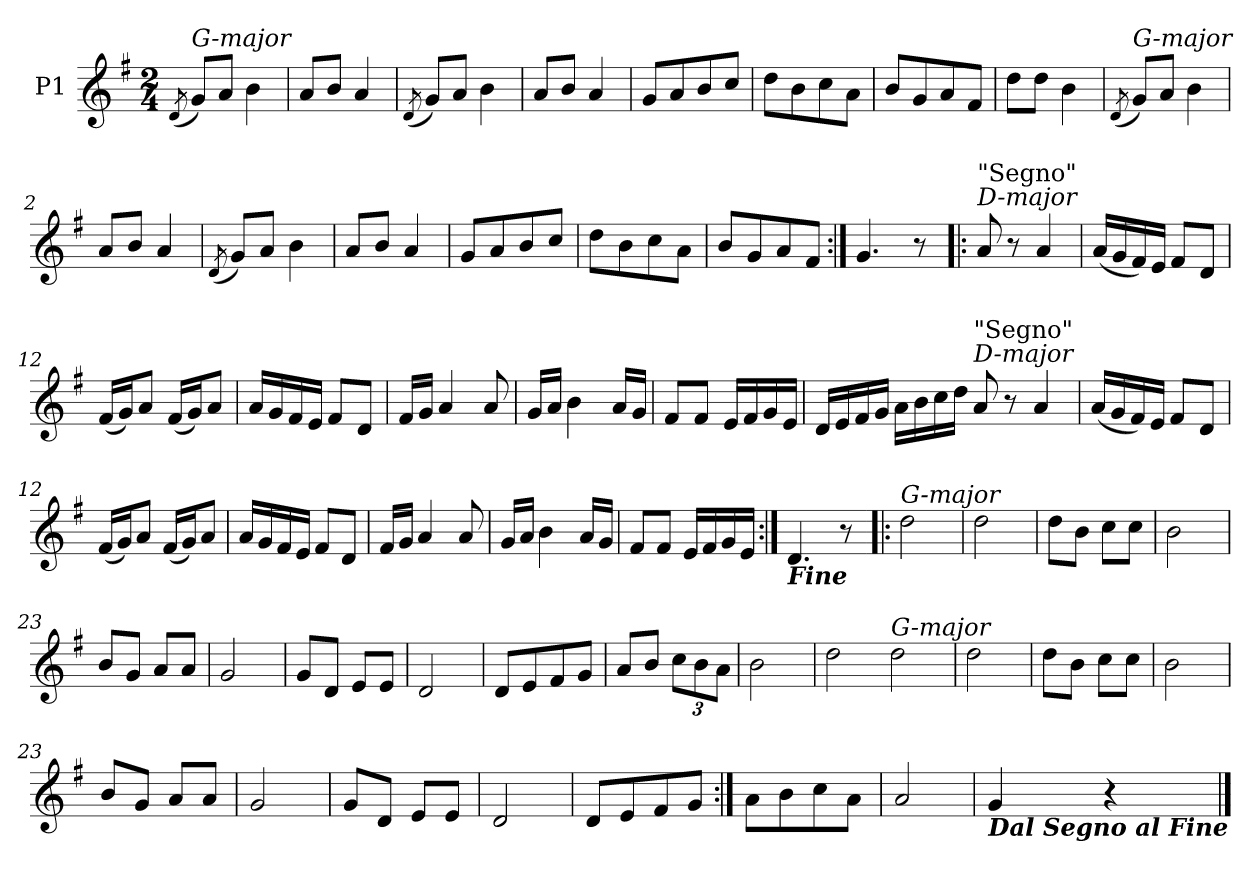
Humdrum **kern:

**kern
*part1
*staff1
*I"P1
*clefG2
*k[f#]
*G:
*M2/4
=1
(8qd/
!LO:TX:a:i:t=G-major
8gL)
8aJ
4b
=2
8aL
8bJ
4a
=3
(8qd/
8gL)
8aJ
4b
=4
8aL
8bJ
4a
=5
8gL
8a
8b
8ccJ
=6
8ddL
8b
8cc
8aJ
=7
8bL
8g
8a
8f#J
=8
8ddL
8ddJ
4b
=1
(8qd/
!LO:TX:a:i:t=G-major
8gL)
8aJ
4b
=2
8aL
8bJ
4a
=3
(8qd/
8gL)
8aJ
4b
=4
8aL
8bJ
4a
=5
8gL
8a
8b
8ccJ
=6
8ddL
8b
8cc
8aJ
=7
8bL
8g
8a
8f#J
=9:|!
4.g
8r
=10!|:
!LO:TX:a:i:t=D-major
!LO:TX:a:t="Segno"
8a
8r
4a
=11
(16aLL
16g
16f#)
16eJJ
8f#L
8dJ
=12
(16f#LL
16gJ)
8aJ
(16f#LL
16gJ)
8aJ
=13
16aLL
16g
16f#
16eJJ
8f#L
8dJ
=14
16f#LL
16gJJ
4a
8a
=15
16gLL
16aJJ
4b
16aLL
16gJJ
=16
8f#L
8f#J
16eLL
16f#
16g
16eJJ
=17
16dLL
16e
16f#
16gJJ
16aLL
16b
16cc
16ddJJ
!LO:TX:a:i:t=D-major
!LO:TX:a:t="Segno"
8a
8r
4a
=11
(16aLL
16g
16f#)
16eJJ
8f#L
8dJ
=12
(16f#LL
16gJ)
8aJ
(16f#LL
16gJ)
8aJ
=13
16aLL
16g
16f#
16eJJ
8f#L
8dJ
=14
16f#LL
16gJJ
4a
8a
=15
16gLL
16aJJ
4b
16aLL
16gJJ
=16
8f#L
8f#J
16eLL
16f#
16g
16eJJ
=18:|!
!LO:TX:b:Bi:t=Fine
4.d
8r
=19!|:
!LO:TX:a:i:t=G-major
2dd
=20
2dd
=21
8ddL
8bJ
8ccL
8ccJ
=22
2b
=23
8bL
8gJ
8aL
8aJ
=24
2g
=25
8gL
8dJ
8eL
8eJ
=26
2d
=27
8dL
8e
8f#
8gJ
=28
8aL
8bJ
12ccL
12b
12aJ
=29
2b
=30
2dd
!LO:TX:a:i:t=G-major
2dd
=20
2dd
=21
8ddL
8bJ
8ccL
8ccJ
=22
2b
=23
8bL
8gJ
8aL
8aJ
=24
2g
=25
8gL
8dJ
8eL
8eJ
=26
2d
=27
8dL
8e
8f#
8gJ
=31:|!
8aL
8b
8cc
8aJ
=32
2a
=33
!LO:TX:b:Bi:t=Dal Segno al Fine
4g
4r
==
*-
